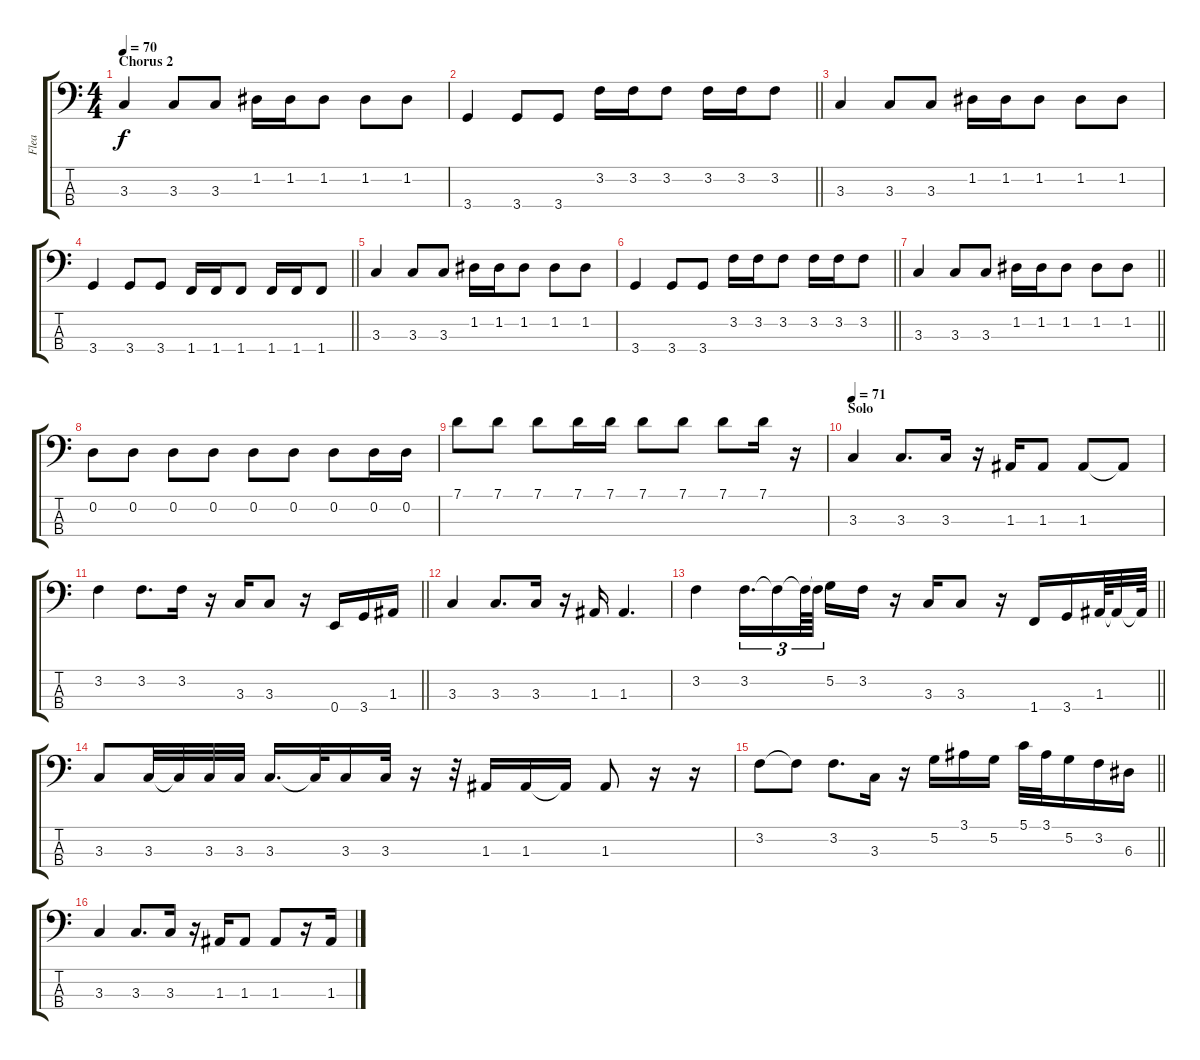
\track ("Flea" "Flea") {instrument electricbassfinger}
\staff {score tabs}
\tuning (G2 D2 A1 E1) {hide}
\ts (4 4)
\section ("" "Chorus 2")
\tempo 70
\clef f4
\ks c
3.3.4{dy f} 3.3.8 3.3.8 1.2.16 1.2.16 1.2.8 1.2.8 1.2.8 |
\barLineRight lightlight
3.4.4 3.4.8 3.4.8 3.2.16 3.2.16 3.2.8 3.2.16 3.2.16 3.2.8 |
3.3.4 3.3.8 3.3.8 1.2.16 1.2.16 1.2.8 1.2.8 1.2.8 |
\barLineRight lightlight
3.4.4 3.4.8 3.4.8 1.4.16 1.4.16 1.4.8 1.4.16 1.4.16 1.4.8 |
3.3.4 3.3.8 3.3.8 1.2.16 1.2.16 1.2.8 1.2.8 1.2.8 |
\barLineRight lightlight
3.4.4 3.4.8 3.4.8 3.2.16 3.2.16 3.2.8 3.2.16 3.2.16 3.2.8 |
\barLineRight lightlight
3.3.4 3.3.8 3.3.8 1.2.16 1.2.16 1.2.8 1.2.8 1.2.8 |
0.2.8 0.2.8 0.2.8 0.2.8 0.2.8 0.2.8 0.2.8 0.2.16 0.2.16 |
7.1.8 7.1.8 7.1.8 7.1.16 7.1.16 7.1.8 7.1.8 7.1.8 7.1.16 r.16 |
\section ("" "Solo")
\tempo 71
3.3.4 3.3.8{d} 3.3.16 r.16 1.3.16 1.3.8 1.3.8 1.3{t}.8 |
\barLineRight lightlight
3.2.4 3.2.8{d} 3.2.16 r.16 3.3.16 3.3.8 r.16 0.4.16 3.4.16 1.3.16 |
3.3.4 3.3.8{d} 3.3.16 r.16 1.3.16 1.3.4{d} |
\barLineRight lightlight
3.2.4 3.2.16{d tu (3 2)} 3.2{t}.16{tu (3 2)} 3.2{t}.64{tu (3 2)} 3.2{t}.64{tu (3 2)} 5.2.16 3.2.16 r.16 3.3.16 3.3.8 r.16 1.4.16 3.4.16 1.3.64 1.3{t}.32 1.3{t}.64 |
3.3.8 3.3.32 3.3{t}.32 3.3.32 3.3.32 3.3.16{d} 3.3{t}.32 3.3.16 3.3.32 r.16 r.32 1.3.16 1.3.16 1.3{t}.16 1.3.8 r.16 r.16 |
\barLineRight lightlight
3.2.8 3.2{t}.8 3.2.8{d} 3.3.16 r.16 5.2.16 3.1.16 5.2.16 5.1.32 3.1.32 5.2.16 3.2.16 6.3.16 |
3.3.4 3.3.8{d} 3.3.16 r.16 1.3.16 1.3.8 1.3.8 r.16 1.3.16
